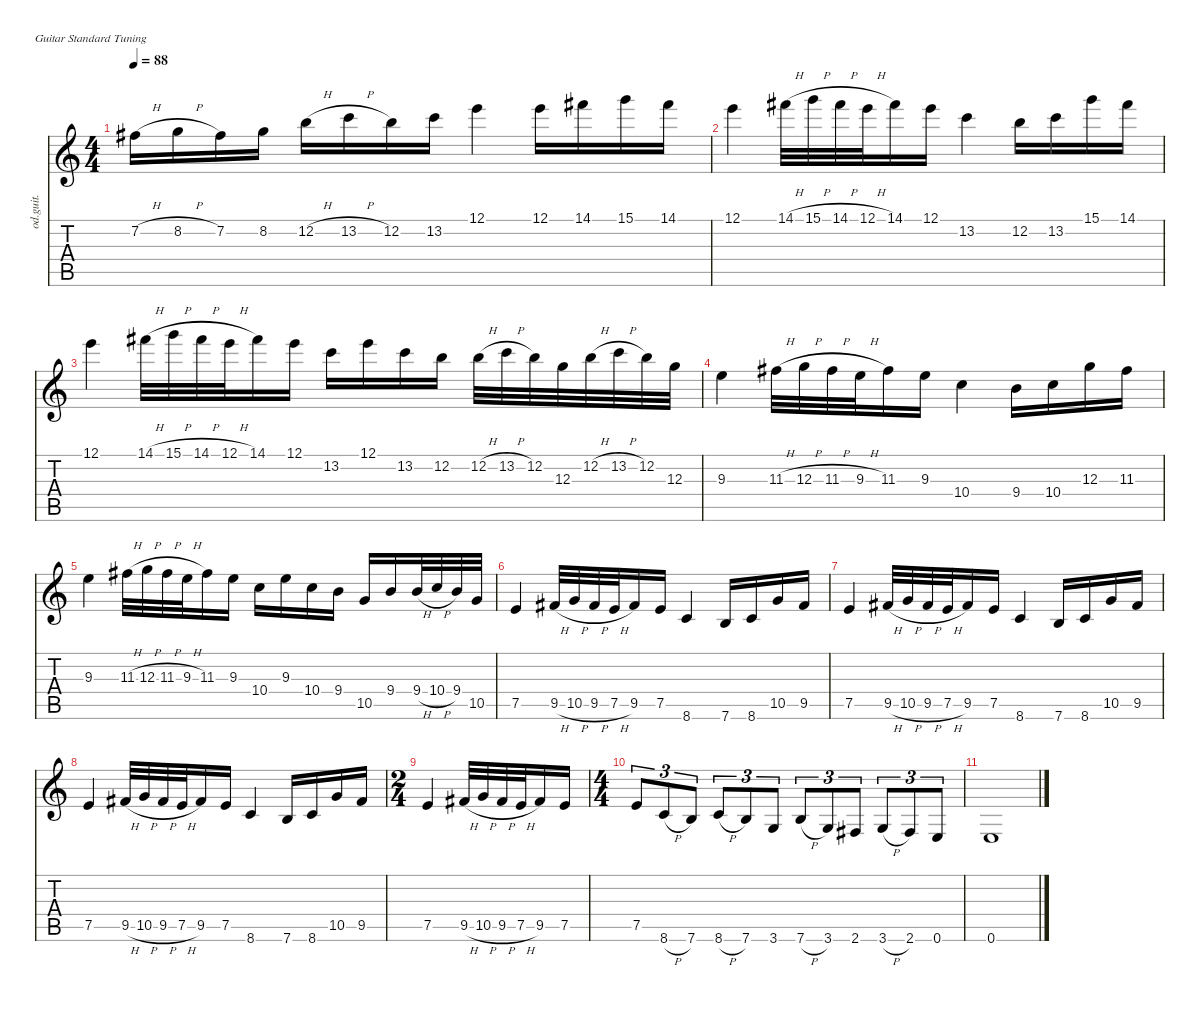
\defaultSystemsLayout 4
\hideDynamics
\bracketExtendMode nobrackets
\otherSystemsTrackNameOrientation horizontal
\track ("kithara" "od.guit.") {instrument overdrivenguitar}
\staff {score tabs}
\tuning (E4 B3 G3 D3 A2 E2)
\ts (4 4)
\tempo 88
\clef g2
\ks c
7.2{h acc #}.16{dy mf beam Down} 8.2{h}.16{beam Down} 7.2{acc #}.16{beam Down} 8.2.16{beam Down} 12.2{h}.16{beam Down} 13.2{h}.16{beam Down} 12.2.16{beam Down} 13.2.16{beam Down} 12.1.4{beam Down} 12.1.16{beam Down} 14.1{acc #}.16{beam Down} 15.1.16{beam Down} 14.1{acc #}.16{beam Down} |
12.1.4{beam Down} 14.1{h acc #}.32{beam Down} 15.1{h}.32{beam Down} 14.1{h acc #}.32{beam Down} 12.1{h}.32{beam Down} 14.1{acc #}.16{beam Down} 12.1.16{beam Down} 13.2.4{beam Down} 12.2.16{beam Down} 13.2.16{beam Down} 15.1.16{beam Down} 14.1{acc #}.16{beam Down} |
12.1.4{beam Down} 14.1{h acc #}.32{beam Down} 15.1{h}.32{beam Down} 14.1{h acc #}.32{beam Down} 12.1{h}.32{beam Down} 14.1{acc #}.16{beam Down} 12.1.16{beam Down} 13.2.16{beam Down} 12.1.16{beam Down} 13.2.16{beam Down} 12.2.16{beam Down} 12.2{h}.32{beam Down} 13.2{h}.32{beam Down} 12.2.32{beam Down} 12.3.32{beam Down} 12.2{h}.32{beam Down} 13.2{h}.32{beam Down} 12.2.32{beam Down} 12.3.32{beam Down} |
9.3.4{beam Down} 11.3{h acc #}.32{beam Down} 12.3{h}.32{beam Down} 11.3{h acc #}.32{beam Down} 9.3{h}.32{beam Down} 11.3{acc #}.16{beam Down} 9.3.16{beam Down} 10.4.4{beam Down} 9.4.16{beam Down} 10.4.16{beam Down} 12.3.16{beam Down} 11.3{acc #}.16{beam Down} |
9.3.4{beam Down} 11.3{h acc #}.32{beam Down} 12.3{h}.32{beam Down} 11.3{h acc #}.32{beam Down} 9.3{h}.32{beam Down} 11.3{acc #}.16{beam Down} 9.3.16{beam Down} 10.4.16{beam Down} 9.3.16{beam Down} 10.4.16{beam Down} 9.4.16{beam Down} 10.5.16{beam Up} 9.4.16{beam Up} 9.4{h}.32{beam Up} 10.4{h}.32{beam Up} 9.4.32{beam Up} 10.5.32{beam Up} |
7.5.4{beam Up} 9.5{h acc #}.32{beam Up} 10.5{h}.32{beam Up} 9.5{h acc #}.32{beam Up} 7.5{h}.32{beam Up} 9.5{acc #}.16{beam Up} 7.5.16{beam Up} 8.6.4{beam Up} 7.6.16{beam Up} 8.6.16{beam Up} 10.5.16{beam Up} 9.5{acc #}.16{beam Up} |
7.5.4{beam Up} 9.5{h acc #}.32{beam Up} 10.5{h}.32{beam Up} 9.5{h acc #}.32{beam Up} 7.5{h}.32{beam Up} 9.5{acc #}.16{beam Up} 7.5.16{beam Up} 8.6.4{beam Up} 7.6.16{beam Up} 8.6.16{beam Up} 10.5.16{beam Up} 9.5{acc #}.16{beam Up} |
7.5.4{beam Up} 9.5{h acc #}.32{beam Up} 10.5{h}.32{beam Up} 9.5{h acc #}.32{beam Up} 7.5{h}.32{beam Up} 9.5{acc #}.16{beam Up} 7.5.16{beam Up} 8.6.4{beam Up} 7.6.16{beam Up} 8.6.16{beam Up} 10.5.16{beam Up} 9.5{acc #}.16{beam Up} |
\ts (2 4)
\beaming (8 2 2)
7.5.4{beam Up} 9.5{h acc #}.32{beam Up} 10.5{h}.32{beam Up} 9.5{h acc #}.32{beam Up} 7.5{h}.32{beam Up} 9.5{acc #}.16{beam Up} 7.5.16{beam Up} |
\ts (4 4)
\beaming (8 2 2 2 2)
7.5.8{tu (3 2) beam Up} 8.6{h}.8{tu (3 2) beam Up} 7.6.8{tu (3 2) beam Up} 8.6{h}.8{tu (3 2) beam Up} 7.6.8{tu (3 2) beam Up} 3.6.8{tu (3 2) beam Up} 7.6{h}.8{tu (3 2) beam Up} 3.6.8{tu (3 2) beam Up} 2.6{acc #}.8{tu (3 2) beam Up} 3.6{h}.8{tu (3 2) beam Up} 2.6{acc #}.8{tu (3 2) beam Up} 0.6.8{tu (3 2) beam Up} |
0.6.1{beam Up}
